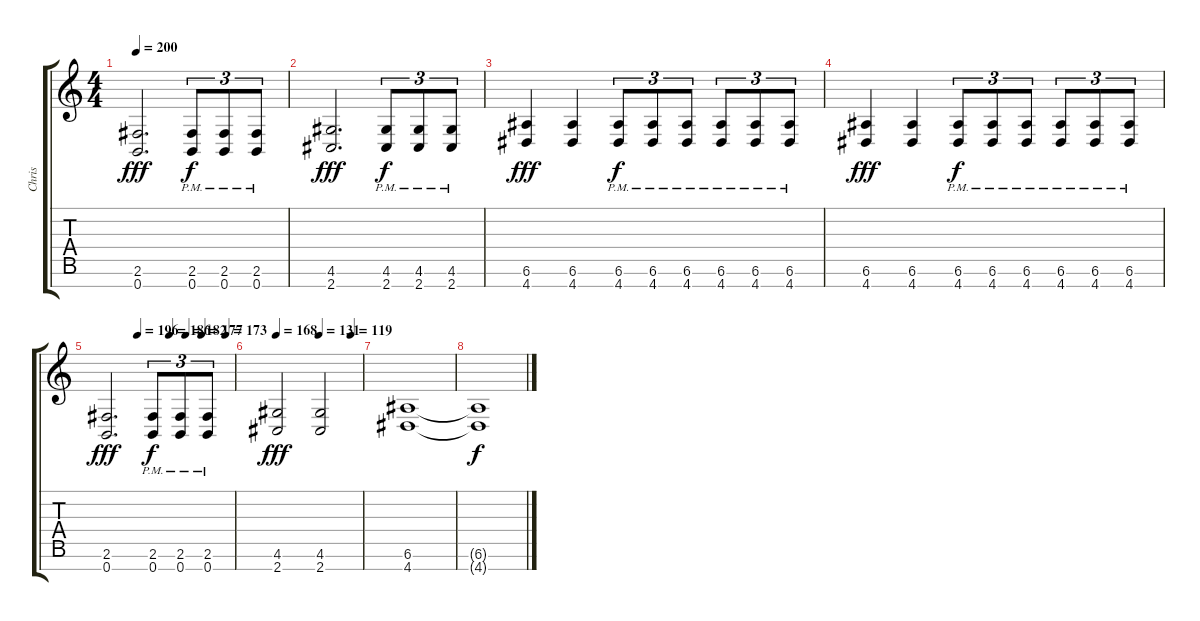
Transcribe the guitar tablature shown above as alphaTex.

\track ("Chris" "Chris") {instrument overdrivenguitar}
\staff {score tabs}
\tuning (E4 B3 G3 D3 A2 E2 B1) {hide}
\ts (4 4)
\tempo 200
\clef g2
\ks c
(2.6 0.7).2{d dy fff} (2.6{pm} 0.7).8{tu (3 2) dy f} (2.6{pm} 0.7).8{tu (3 2)} (2.6{pm} 0.7).8{tu (3 2)} |
(4.6 2.7).2{d dy fff} (4.6{pm} 2.7).8{tu (3 2) dy f} (4.6{pm} 2.7).8{tu (3 2)} (4.6{pm} 2.7).8{tu (3 2)} |
(6.6 4.7).4{dy fff} (6.6 4.7).4 (6.6{pm} 4.7).8{tu (3 2) dy f} (6.6{pm} 4.7).8{tu (3 2)} (6.6{pm} 4.7).8{tu (3 2)} (6.6{pm} 4.7).8{tu (3 2)} (6.6{pm} 4.7).8{tu (3 2)} (6.6{pm} 4.7).8{tu (3 2)} |
(6.6 4.7).4{dy fff} (6.6 4.7).4 (6.6{pm} 4.7).8{tu (3 2) dy f} (6.6{pm} 4.7).8{tu (3 2)} (6.6{pm} 4.7).8{tu (3 2)} (6.6{pm} 4.7).8{tu (3 2)} (6.6{pm} 4.7).8{tu (3 2)} (6.6{pm} 4.7).8{tu (3 2)} |
\tempo (196 0.25)
\tempo (186 0.5)
\tempo (182 0.625)
\tempo (177 0.75)
\tempo (173 0.9375)
(2.6 0.7).2{d dy fff} (2.6{pm} 0.7).8{tu (3 2) dy f} (2.6{pm} 0.7).8{tu (3 2)} (2.6{pm} 0.7).8{tu (3 2)} |
\tempo 168
\tempo (131 0.5)
\tempo (119 0.875)
(4.6 2.7).2{dy fff} (4.6 2.7).2 |
(6.6 4.7).1 |
(6.6{t} 4.7{t}).1{dy f}
